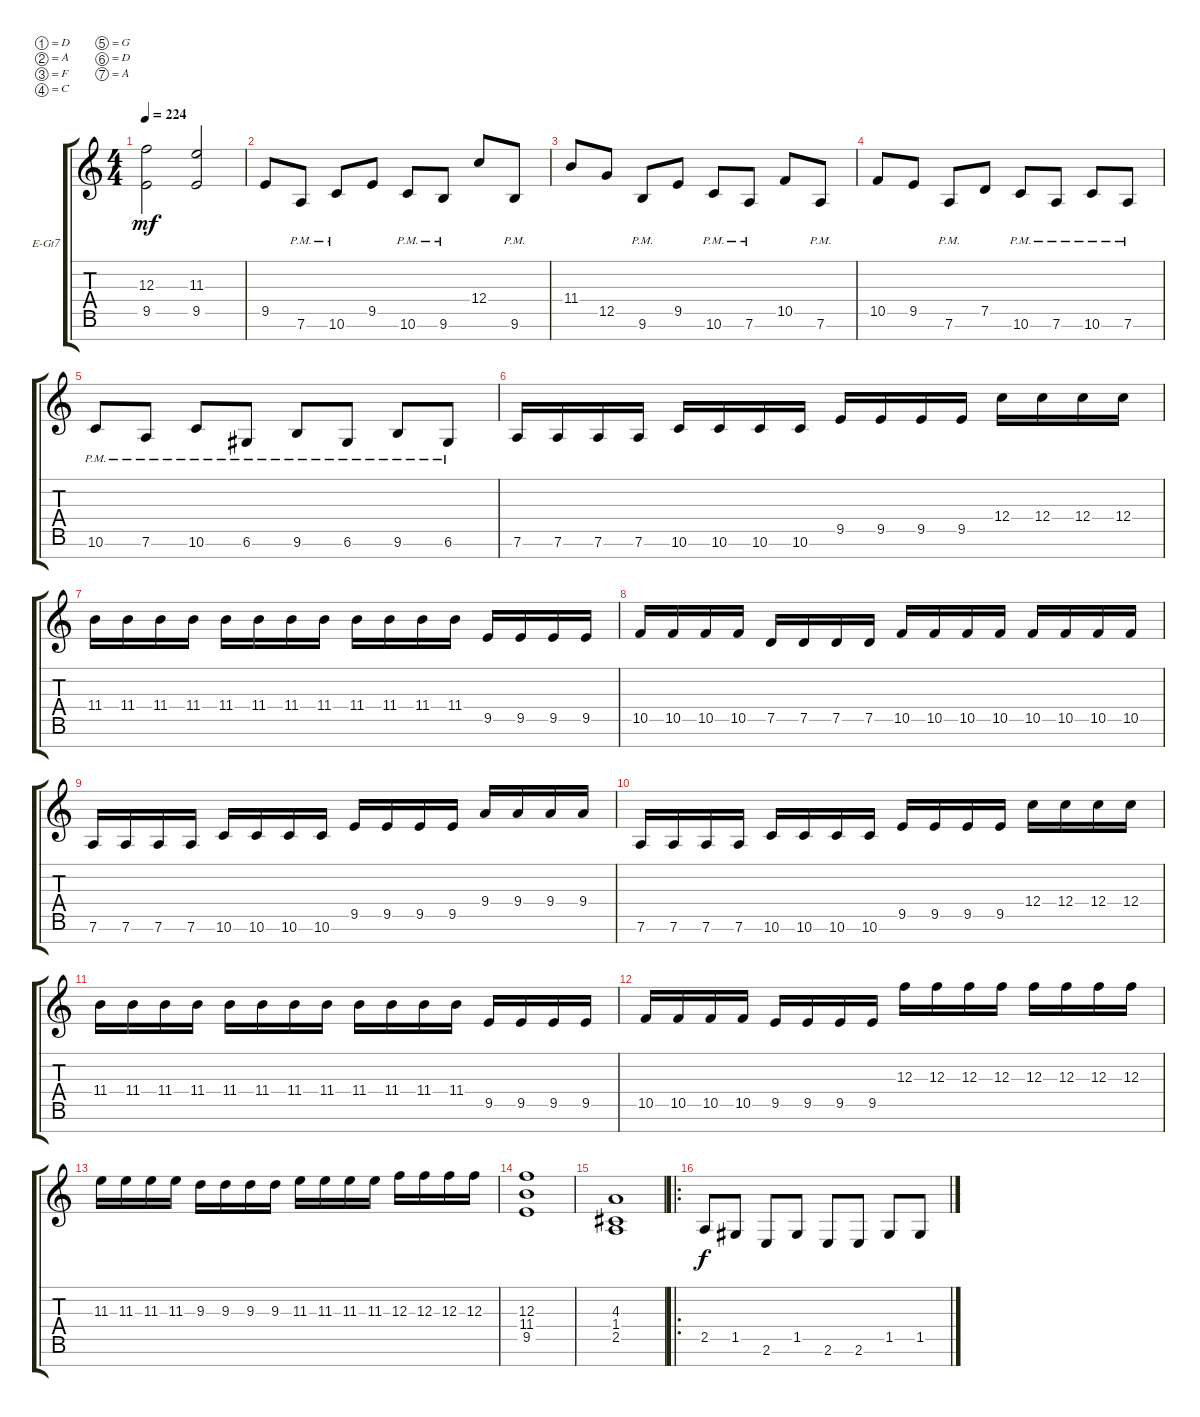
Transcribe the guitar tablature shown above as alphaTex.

\defaultSystemsLayout 4
\bracketExtendMode groupsimilarinstruments
\firstSystemTrackNameOrientation horizontal
\otherSystemsTrackNameOrientation horizontal
\track ("Electric Guitar" "E-Gt7") {instrument distortionguitar}
\staff {score tabs}
\tuning (D4 A3 F3 C3 G2 D2 A1)
\ts (4 4)
\tempo 224
\clef g2
\ks c
(9.5 12.3).2{dy mf} (9.5 11.3).2 |
9.5.8 7.6{pm}.8 10.6{pm}.8 9.5.8 10.6{pm}.8 9.6{pm}.8 12.4.8 9.6{pm}.8 |
11.4.8 12.5.8 9.6{pm}.8 9.5.8 10.6{pm}.8 7.6{pm}.8 10.5.8 7.6{pm}.8 |
10.5.8 9.5.8 7.6{pm}.8 7.5.8 10.6{pm}.8 7.6{pm}.8 10.6{pm}.8 7.6{pm}.8 |
10.6{pm}.8 7.6{pm}.8 10.6{pm}.8 6.6{pm}.8 9.6{pm}.8 6.6{pm}.8 9.6{pm}.8 6.6{pm}.8 |
7.6.16 7.6.16 7.6.16 7.6.16 10.6.16 10.6.16 10.6.16 10.6.16 9.5.16 9.5.16 9.5.16 9.5.16 12.4.16 12.4.16 12.4.16 12.4.16 |
11.4.16 11.4.16 11.4.16 11.4.16 11.4.16 11.4.16 11.4.16 11.4.16 11.4.16 11.4.16 11.4.16 11.4.16 9.5.16 9.5.16 9.5.16 9.5.16 |
10.5.16 10.5.16 10.5.16 10.5.16 7.5.16 7.5.16 7.5.16 7.5.16 10.5.16 10.5.16 10.5.16 10.5.16 10.5.16 10.5.16 10.5.16 10.5.16 |
7.6.16 7.6.16 7.6.16 7.6.16 10.6.16 10.6.16 10.6.16 10.6.16 9.5.16 9.5.16 9.5.16 9.5.16 9.4.16 9.4.16 9.4.16 9.4.16 |
7.6.16 7.6.16 7.6.16 7.6.16 10.6.16 10.6.16 10.6.16 10.6.16 9.5.16 9.5.16 9.5.16 9.5.16 12.4.16 12.4.16 12.4.16 12.4.16 |
11.4.16 11.4.16 11.4.16 11.4.16 11.4.16 11.4.16 11.4.16 11.4.16 11.4.16 11.4.16 11.4.16 11.4.16 9.5.16 9.5.16 9.5.16 9.5.16 |
10.5.16 10.5.16 10.5.16 10.5.16 9.5.16 9.5.16 9.5.16 9.5.16 12.3.16 12.3.16 12.3.16 12.3.16 12.3.16 12.3.16 12.3.16 12.3.16 |
11.3.16 11.3.16 11.3.16 11.3.16 9.3.16 9.3.16 9.3.16 9.3.16 11.3.16 11.3.16 11.3.16 11.3.16 12.3.16 12.3.16 12.3.16 12.3.16 |
(12.3 11.4 9.5).1 |
(2.5 1.4 4.3).1 |
\ro
2.5.8{dy f} 1.5.8 2.6.8 1.5.8 2.6.8 2.6.8 1.5.8 1.5.8
